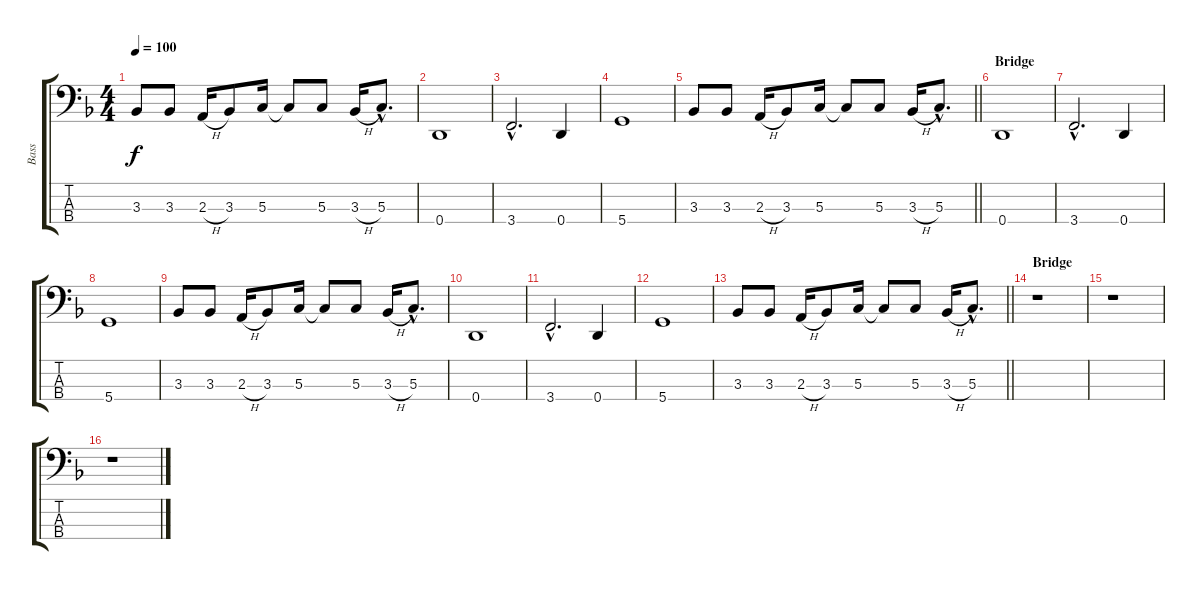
\track ("Bass" "Bass") {instrument electricbasspick}
\staff {score tabs}
\tuning (F2 C2 G1 D1) {hide}
\ts (4 4)
\tempo 100
\clef f4
\ks dminor
3.3.8{dy f} 3.3.8 2.3{h}.16 3.3.8 5.3.16 5.3{t}.8 5.3.8 3.3{h}.16 5.3{hac}.8{d} |
0.4.1 |
3.4{hac}.2{d} 0.4.4 |
5.4.1 |
\barLineRight lightlight
3.3.8 3.3.8 2.3{h}.16 3.3.8 5.3.16 5.3{t}.8 5.3.8 3.3{h}.16 5.3{hac}.8{d} |
\section ("" "Bridge")
0.4.1 |
3.4{hac}.2{d} 0.4.4 |
5.4.1 |
3.3.8 3.3.8 2.3{h}.16 3.3.8 5.3.16 5.3{t}.8 5.3.8 3.3{h}.16 5.3{hac}.8{d} |
0.4.1 |
3.4{hac}.2{d} 0.4.4 |
5.4.1 |
\barLineRight lightlight
3.3.8 3.3.8 2.3{h}.16 3.3.8 5.3.16 5.3{t}.8 5.3.8 3.3{h}.16 5.3{hac}.8{d} |
\section ("" "Bridge")
r.1 |
r.1 |
r.1
